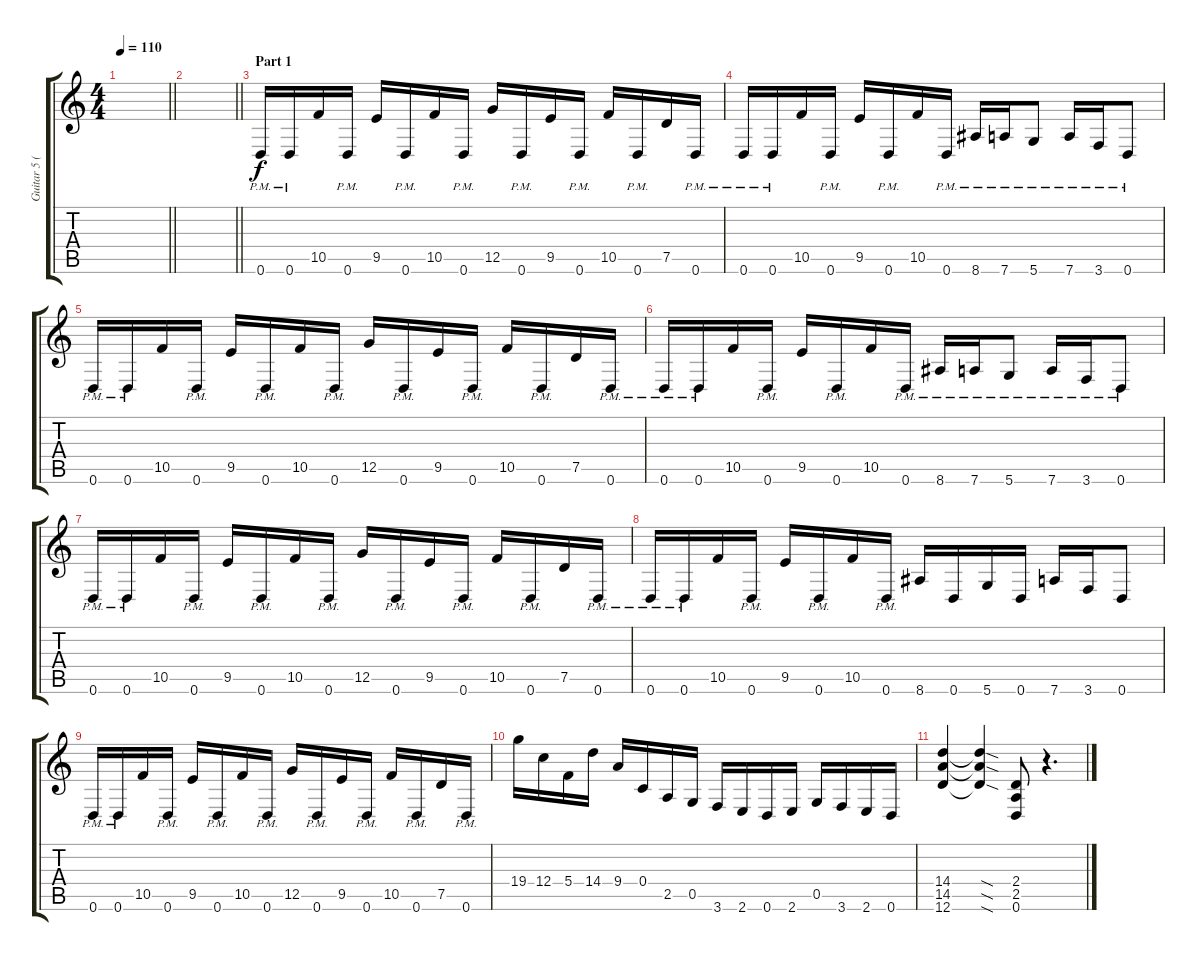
\track ("Guitar 5 (Rhythm 1)" "Guitar 5 (") {instrument distortionguitar}
\staff {score tabs}
\tuning (D4 A3 F3 C3 G2 D2) {hide}
\ts (4 4)
\tempo 110
\clef g2
\barLineRight lightlight
\ks c
|
\barLineRight lightlight
|
\section ("" "Part 1")
0.6{pm}.16 0.6{pm}.16 10.5.16 0.6{pm}.16 9.5.16 0.6{pm}.16 10.5.16 0.6{pm}.16 12.5.16 0.6{pm}.16 9.5.16 0.6{pm}.16 10.5.16 0.6{pm}.16 7.5.16 0.6{pm}.16 |
0.6{pm}.16 0.6{pm}.16 10.5.16 0.6{pm}.16 9.5.16 0.6{pm}.16 10.5.16 0.6{pm}.16 8.6{pm}.16 7.6{pm}.16 5.6{pm}.8 7.6{pm}.16 3.6{pm}.16 0.6{pm}.8 |
0.6{pm}.16 0.6{pm}.16 10.5.16 0.6{pm}.16 9.5.16 0.6{pm}.16 10.5.16 0.6{pm}.16 12.5.16 0.6{pm}.16 9.5.16 0.6{pm}.16 10.5.16 0.6{pm}.16 7.5.16 0.6{pm}.16 |
0.6{pm}.16 0.6{pm}.16 10.5.16 0.6{pm}.16 9.5.16 0.6{pm}.16 10.5.16 0.6{pm}.16 8.6{pm}.16 7.6{pm}.16 5.6{pm}.8 7.6{pm}.16 3.6{pm}.16 0.6{pm}.8 |
0.6{pm}.16 0.6{pm}.16 10.5.16 0.6{pm}.16 9.5.16 0.6{pm}.16 10.5.16 0.6{pm}.16 12.5.16 0.6{pm}.16 9.5.16 0.6{pm}.16 10.5.16 0.6{pm}.16 7.5.16 0.6{pm}.16 |
0.6{pm}.16 0.6{pm}.16 10.5.16 0.6{pm}.16 9.5.16 0.6{pm}.16 10.5.16 0.6{pm}.16 8.6.16 0.6.16 5.6.16 0.6.16 7.6.16 3.6.16 0.6.8 |
0.6{pm}.16 0.6{pm}.16 10.5.16 0.6{pm}.16 9.5.16 0.6{pm}.16 10.5.16 0.6{pm}.16 12.5.16 0.6{pm}.16 9.5.16 0.6{pm}.16 10.5.16 0.6{pm}.16 7.5.16 0.6{pm}.16 |
19.4.16 12.4.16 5.4.16 14.4.16 9.4.16 0.4.16 2.5.16 0.5.16 3.6.16 2.6.16 0.6.16 2.6.16 0.5.16 3.6.16 2.6.16 0.6.16 |
(14.4 14.5 12.6).4 (14.4{sod t} 14.5{sod t} 12.6{sod t}).4 (2.4 2.5 0.6).8 r.4{d}
